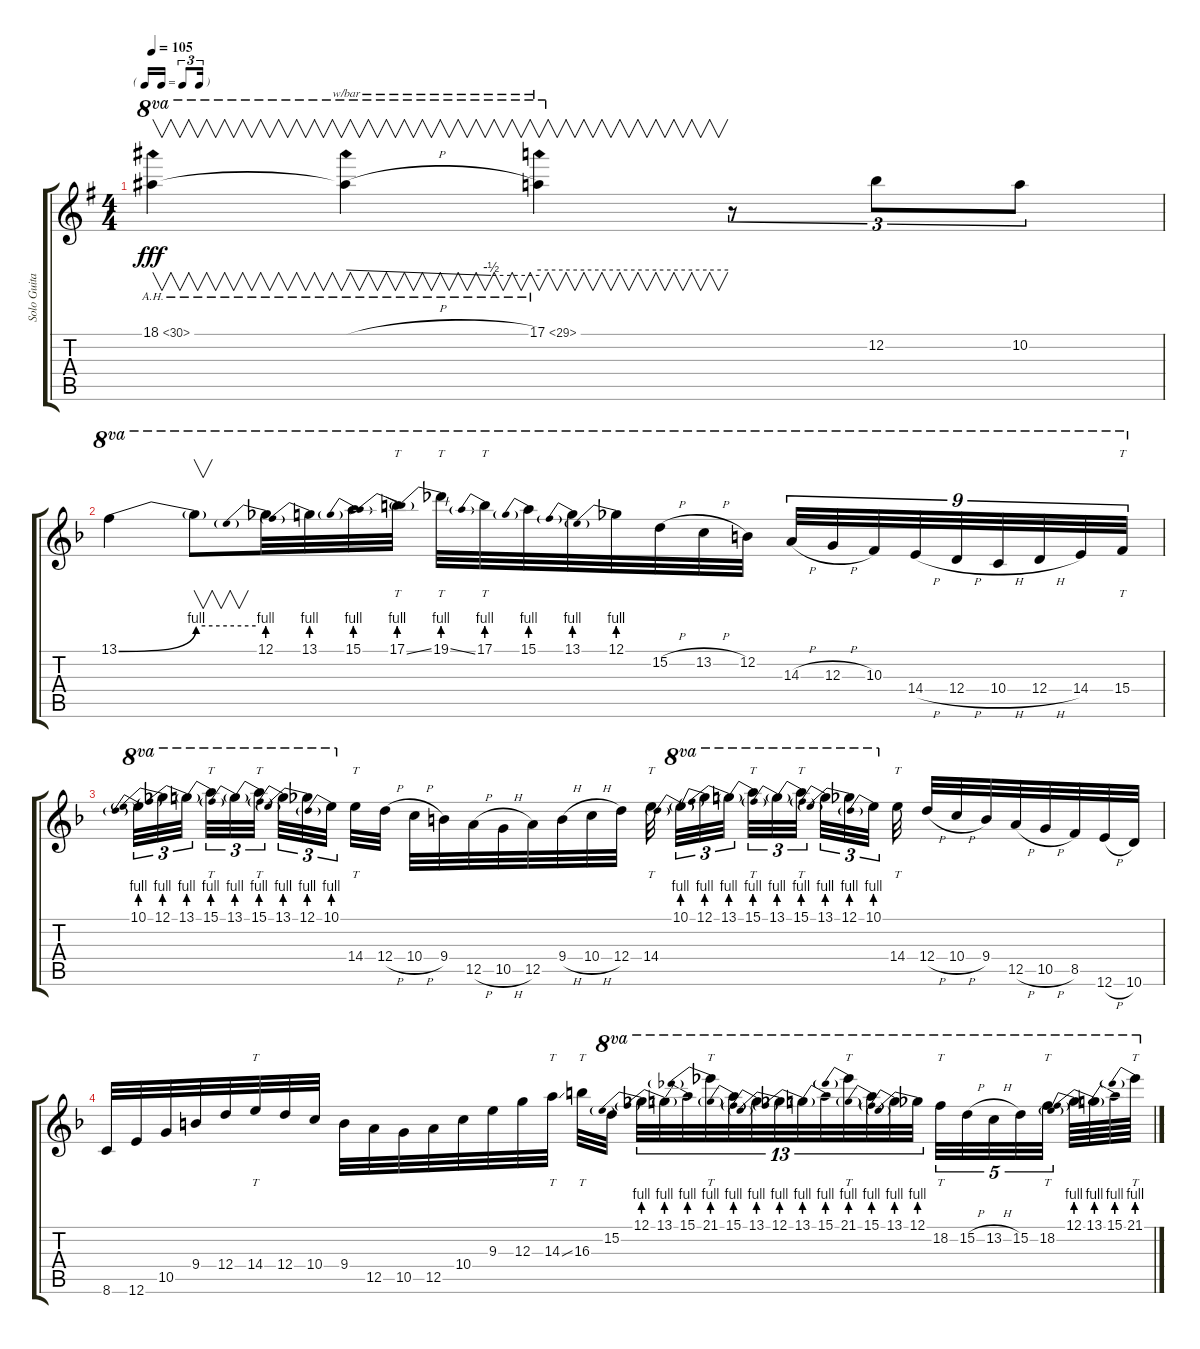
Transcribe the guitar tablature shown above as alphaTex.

\track ("Solo Guitar ( James Murphy )" "Solo Guita") {instrument overdrivenguitar}
\staff {score tabs}
\tuning (E4 B3 G3 D3 A2 E2) {hide}
\ts (4 4)
\tf triplet16th
\tempo 105
\clef g2
\ks g
18.1{ah 12 t}.4{v ot 8va dy fff} 18.1{ah 12 h t}.4{v tbe (custom default 0 0 45 -2 60 -2) ot 8va} 17.1{ah 12}.4{v tbe (hold default 0 0 60 0) ot 8va} r.8{tu (3 2)} 12.2.8{tu (3 2)} 10.2.8{tu (3 2)} |
\ks f
13.1{be (bend 0 0 60 4)}.4{ot 8va} 13.1{be (hold 0 4 60 4) t}.8{v ot 8va} 12.1{be (prebend 0 4 60 4)}.32{ot 8va} 13.1{be (prebend 0 4 60 4)}.32{ot 8va} 15.1{be (prebend 0 4 60 4)}.32{ot 8va} 17.1{be (prebend 0 4 60 4) ss}.32{tt ot 8va} 19.1{be (prebend 0 4 60 4) ss}.32{tt ot 8va} 17.1{be (prebend 0 4 60 4)}.32{tt ot 8va} 15.1{be (prebend 0 4 60 4)}.32{ot 8va} 13.1{be (prebend 0 4 60 4)}.32{ot 8va} 12.1{be (prebend 0 4 60 4)}.32{ot 8va} 15.2{h}.32{ot 8va} 13.2{h}.32{ot 8va} 12.2.32{ot 8va} 14.3{h}.32{tu (9 8) ot 8va} 12.3{h}.32{tu (9 8) ot 8va} 10.3.32{tu (9 8) ot 8va} 14.4{h}.32{tu (9 8) ot 8va} 12.4{h}.32{tu (9 8) ot 8va} 10.4{h}.32{tu (9 8) ot 8va} 12.4{h}.32{tu (9 8) ot 8va} 14.4.32{tu (9 8) ot 8va} 15.4.32{tt tu (9 8) ot 8va} |
10.1{be (prebend 0 4 60 4)}.32{tu (3 2) ot 8va} 12.1{be (prebend 0 4 60 4)}.32{tu (3 2) ot 8va} 13.1{be (prebend 0 4 60 4)}.32{tu (3 2) ot 8va beam splitsecondary} 15.1{be (prebend 0 4 60 4)}.32{tt tu (3 2) ot 8va} 13.1{be (prebend 0 4 60 4)}.32{tu (3 2) ot 8va} 15.1{be (prebend 0 4 60 4)}.32{tt tu (3 2) ot 8va beam splitsecondary} 13.1{be (prebend 0 4 60 4)}.32{tu (3 2) ot 8va} 12.1{be (prebend 0 4 60 4)}.32{tu (3 2) ot 8va} 10.1{be (prebend 0 4 60 4)}.32{tu (3 2) ot 8va beam splitsecondary} 14.4.32{tt} 12.4{h}.32 10.4{h}.32 9.4.32 12.5{h}.32 10.5{h}.32 12.5.32 9.4{h}.32 10.4{h}.32 12.4.32 14.4.32{tt beam splitsecondary} 10.1{be (prebend 0 4 60 4)}.32{tu (3 2) ot 8va} 12.1{be (prebend 0 4 60 4)}.32{tu (3 2) ot 8va} 13.1{be (prebend 0 4 60 4)}.32{tu (3 2) ot 8va beam splitsecondary} 15.1{be (prebend 0 4 60 4)}.32{tt tu (3 2) ot 8va} 13.1{be (prebend 0 4 60 4)}.32{tu (3 2) ot 8va} 15.1{be (prebend 0 4 60 4)}.32{tt tu (3 2) ot 8va beam splitsecondary} 13.1{be (prebend 0 4 60 4)}.32{tu (3 2) ot 8va} 12.1{be (prebend 0 4 60 4)}.32{tu (3 2) ot 8va} 10.1{be (prebend 0 4 60 4)}.32{tu (3 2) ot 8va beam splitsecondary} 14.4.32{tt} 12.4{h}.32 10.4{h}.32 9.4.32 12.5{h}.32 10.5{h}.32 8.5.32 12.6{h}.32 10.6.32 |
8.6.32 12.6.32 10.5.32 9.4.32 12.4.32 14.4.32{tt} 12.4.32 10.4.32 9.4.32 12.5.32 10.5.32 12.5.32 10.4.32 9.3.32 12.3.32 14.3{ss}.32{tt} 16.3.32{tt} 15.2.32{ot 8va beam splitsecondary} 12.1{be (prebend 0 4 60 4)}.32{tu (13 8) ot 8va} 13.1{be (prebend 0 4 60 4)}.32{tu (13 8) ot 8va} 15.1{be (prebend 0 4 60 4)}.32{tu (13 8) ot 8va} 21.1{be (prebend 0 4 60 4)}.32{tt tu (13 8) ot 8va} 15.1{be (prebend 0 4 60 4)}.32{tu (13 8) ot 8va} 13.1{be (prebend 0 4 60 4)}.32{tu (13 8) ot 8va} 12.1{be (prebend 0 4 60 4)}.32{tu (13 8) ot 8va} 13.1{be (prebend 0 4 60 4)}.32{tu (13 8) ot 8va} 15.1{be (prebend 0 4 60 4)}.32{tu (13 8) ot 8va} 21.1{be (prebend 0 4 60 4)}.32{tt tu (13 8) ot 8va} 15.1{be (prebend 0 4 60 4)}.32{tu (13 8) ot 8va} 13.1{be (prebend 0 4 60 4)}.32{tu (13 8) ot 8va} 12.1{be (prebend 0 4 60 4)}.32{tu (13 8) ot 8va beam splitsecondary} 18.2.32{tt tu (5 4) ot 8va} 15.2{h}.32{tu (5 4) ot 8va} 13.2{h}.32{tu (5 4) ot 8va} 15.2.32{tu (5 4) ot 8va} 18.2.32{tt tu (5 4) ot 8va beam splitsecondary} 12.1{be (prebend 0 4 60 4)}.64{ot 8va} 13.1{be (prebend 0 4 60 4)}.64{ot 8va} 15.1{be (prebend 0 4 60 4)}.64{ot 8va} 21.1{be (prebend 0 4 60 4)}.64{tt ot 8va}
